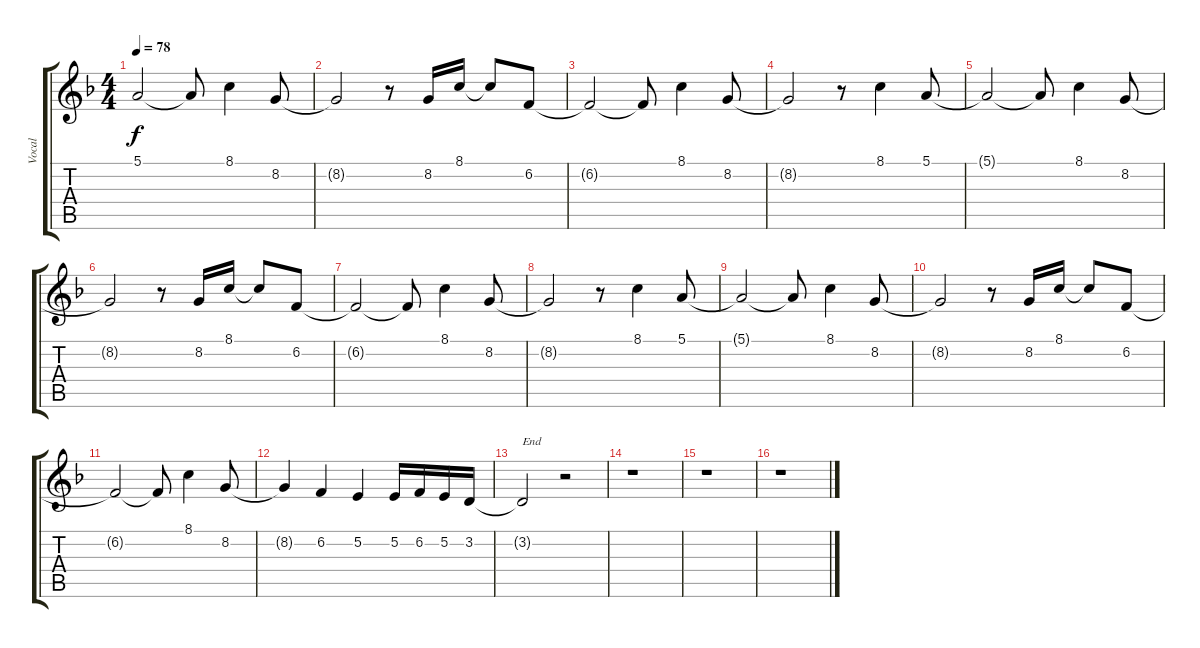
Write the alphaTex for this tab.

\track ("Vocal" "Vocal") {instrument flute}
\staff {score tabs}
\tuning (E4 B3 G3 D3 A2 E2) {hide}
\ts (4 4)
\tempo 78
\clef g2
\ks dminor
5.1{t}.2{dy f} 5.1{t}.8 8.1.4 8.2.8 |
8.2{t}.2 r.8 8.2.16 8.1.16 8.1{t}.8 6.2.8 |
6.2{t}.2 6.2{t}.8 8.1.4 8.2.8 |
8.2{t}.2 r.8 8.1.4 5.1.8 |
5.1{t}.2 5.1{t}.8 8.1.4 8.2.8 |
8.2{t}.2 r.8 8.2.16 8.1.16 8.1{t}.8 6.2.8 |
6.2{t}.2 6.2{t}.8 8.1.4 8.2.8 |
8.2{t}.2 r.8 8.1.4 5.1.8 |
5.1{t}.2 5.1{t}.8 8.1.4 8.2.8 |
8.2{t}.2 r.8 8.2.16 8.1.16 8.1{t}.8 6.2.8 |
6.2{t}.2 6.2{t}.8 8.1.4 8.2.8 |
8.2{t}.4 6.2.4 5.2.4 5.2.16 6.2.16 5.2.16 3.2.16 |
3.2{t}.2{txt "End"} r.2 |
r.1 |
r.1 |
r.1
